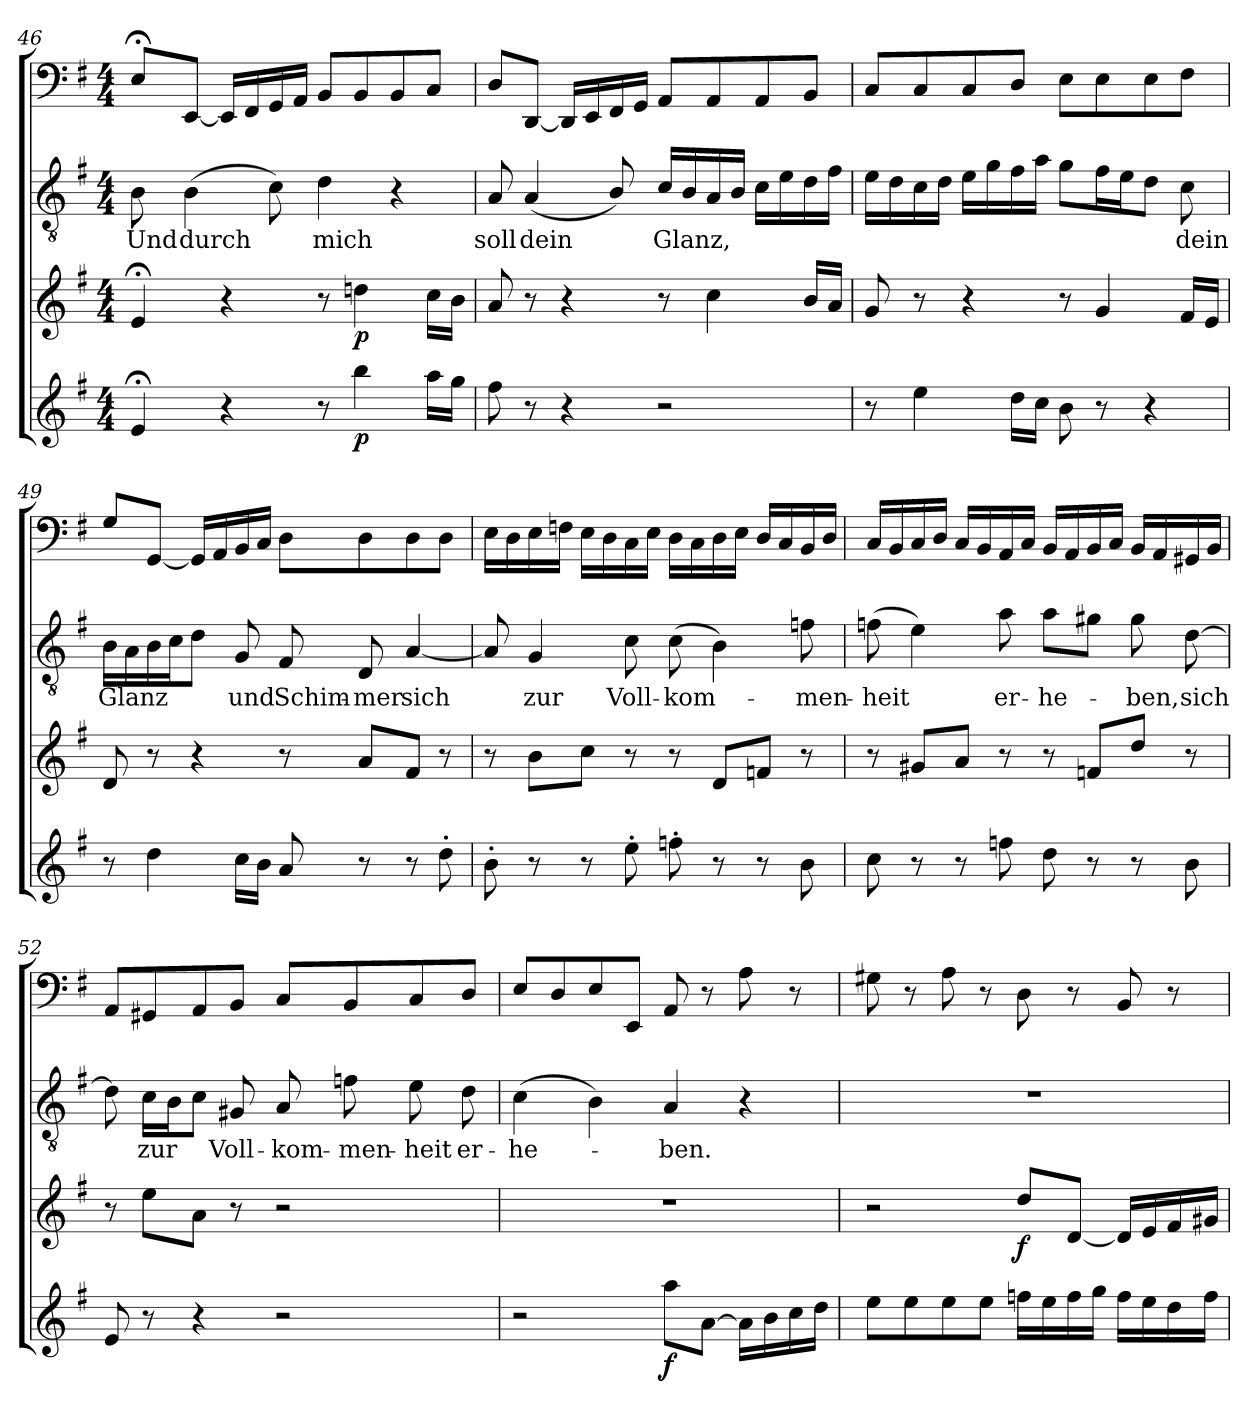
**kern	**dynam	**kern	**dynam	**kern	**text	**kern
*part4	*part4	*part3	*part3	*part2	*part2	*part1
*staff4	*staff4	*staff3	*staff3	*staff2	*staff2	*staff1
*clefG2	*	*clefG2	*	*clefGv2	*	*clefF4
*k[f#]	*	*k[f#]	*	*k[f#]	*	*k[f#]
*e:	*	*e:	*	*e:	*	*e:
*M4/4	*	*M4/4	*	*M4/4	*	*M4/4
=46	=46	=46	=46	=46	=46	=46
4e;</	.	4e;</	.	8B\	Und	8E;</L
.	.	.	.	(4B\	durch	[8EE/J
4r	.	4r	.	.	.	16EE/LL]
.	.	.	.	.	.	16FF#/
.	.	.	.	8c\)	.	16GG/
.	.	.	.	.	.	16AA/JJ
8r	.	8r	.	4d\	mich	8BB/L
4bb\	p	4ddn\	p	.	.	8BB/
.	.	.	.	4r	.	8BB/
16aa\LL	.	16cc\LL	.	.	.	8C/J
16gg\JJ	.	16b\JJ	.	.	.	.
=47	=47	=47	=47	=47	=47	=47
8ff#\	.	8a/	.	8A/	soll	8D/L
8r	.	8r	.	(4A/	dein	[8DD/J
4r	.	4r	.	.	.	16DD/LL]
.	.	.	.	.	.	16EE/
.	.	.	.	8B/)	.	16FF#/
.	.	.	.	.	.	16GG/JJ
2r	.	8r	.	16c/LL	Glanz,	8AA/L
.	.	.	.	16B/	.	.
.	.	4cc\	.	16A/	.	8AA/
.	.	.	.	16B/JJ	.	.
.	.	.	.	16c\LL	.	8AA/
.	.	.	.	16e\	.	.
.	.	16b/LL	.	16d\	.	8BB/J
.	.	16a/JJ	.	16f#\JJ	.	.
=48	=48	=48	=48	=48	=48	=48
8r	.	8g/	.	16e\LL	.	8C/L
.	.	.	.	16d\	.	.
4ee\	.	8r	.	16c\	.	8C/
.	.	.	.	16d\JJ	.	.
.	.	4r	.	16e\LL	.	8C/
.	.	.	.	16g\	.	.
16dd\LL	.	.	.	16f#\	.	8D/J
16cc\JJ	.	.	.	16a\JJ	.	.
8b\	.	8r	.	8g\L	.	8E\L
8r	.	4g/	.	16f#\L	.	8E\
.	.	.	.	16e\J	.	.
4r	.	.	.	8d\J	.	8E\
.	.	16f#/LL	.	8c\	dein	8F#\J
.	.	16e/JJ	.	.	.	.
=49	=49	=49	=49	=49	=49	=49
8r	.	8d/	.	16B\LL	Glanz	8G/L
.	.	.	.	16A\	.	.
4dd\	.	8r	.	16B\	.	[8GG/J
.	.	.	.	16c\J	.	.
.	.	4r	.	8d\J	.	16GG/LL]
.	.	.	.	.	.	16AA/
16cc\LL	.	.	.	8G/	und	16BB/
16b\JJ	.	.	.	.	.	16C/JJ
8a/	.	8r	.	8F#/	Schim-	8D\L
8r	.	8a/L	.	8D/	-mer	8D\
8r	.	8f#/J	.	[4A/	sich	8D\
8dd'\	.	8r	.	.	.	8D\J
=50	=50	=50	=50	=50	=50	=50
8b'\	.	8r	.	8A/]	.	16E\LL
.	.	.	.	.	.	16D\
8r	.	8b\L	.	4G/	zur	16E\
.	.	.	.	.	.	16Fn\JJ
8r	.	8cc\J	.	.	.	16E\LL
.	.	.	.	.	.	16D\
8ee'\	.	8r	.	8c\	Voll-	16C\
.	.	.	.	.	.	16E\JJ
8ffn'\	.	8r	.	(8c\	-kom-	16D\LL
.	.	.	.	.	.	16C\
8r	.	8d/L	.	4B\)	.	16D\
.	.	.	.	.	.	16E\JJ
8r	.	8fn/J	.	.	.	16D/LL
.	.	.	.	.	.	16C/
8b\	.	8r	.	8fn\	-men-	16BB/
.	.	.	.	.	.	16D/JJ
=51	=51	=51	=51	=51	=51	=51
8cc\	.	8r	.	(8fn\	-heit	16C/LL
.	.	.	.	.	.	16BB/
8r	.	8g#X/L	.	4e\)	.	16C/
.	.	.	.	.	.	16D/JJ
8r	.	8a/J	.	.	.	16C/LL
.	.	.	.	.	.	16BB/
8ffn\	.	8r	.	8a\	er-	16AA/
.	.	.	.	.	.	16C/JJ
8dd\	.	8r	.	8a\L	-he-	16BB/LL
.	.	.	.	.	.	16AA/
8r	.	8fn/L	.	8g#X\J	.	16BB/
.	.	.	.	.	.	16C/JJ
8r	.	8dd/J	.	8g#\	-ben,	16BB/LL
.	.	.	.	.	.	16AA/
8b\	.	8r	.	[8d\	sich	16GG#X/
.	.	.	.	.	.	16BB/JJ
=52	=52	=52	=52	=52	=52	=52
8e/	.	8r	.	8d\]	.	8AA/L
8r	.	8ee\L	.	16c\LL	zur	8GG#X/
.	.	.	.	16B\J	.	.
4r	.	8a\J	.	8c\J	.	8AA/
.	.	8r	.	8G#X/	Voll-	8BB/J
2r	.	2r	.	8A/	-kom-	8C/L
.	.	.	.	8fn\	-men-	8BB/
.	.	.	.	8e\	-heit	8C/
.	.	.	.	8d\	er-	8D/J
=53	=53	=53	=53	=53	=53	=53
2r	.	1r	.	(4c\	-he-	8E/L
.	.	.	.	.	.	8D/
.	.	.	.	4B\)	.	8E/
.	.	.	.	.	.	8EE/J
8aa\L	f	.	.	4A/	-ben.	8AA/
[8a\J	.	.	.	.	.	8r
16a\LL]	.	.	.	4r	.	8A\
16b\	.	.	.	.	.	.
16cc\	.	.	.	.	.	8r
16dd\JJ	.	.	.	.	.	.
=54	=54	=54	=54	=54	=54	=54
8ee\L	.	2r	.	1r	.	8G#X\
8ee\	.	.	.	.	.	8r
8ee\	.	.	.	.	.	8A\
8ee\J	.	.	.	.	.	8r
16ffn\LL	.	8dd/L	f	.	.	8D\
16ee\	.	.	.	.	.	.
16ff\	.	[8d/J	.	.	.	8r
16gg\JJ	.	.	.	.	.	.
16ff\LL	.	16d/LL]	.	.	.	8BB/
16ee\	.	16e/	.	.	.	.
16dd\	.	16f#/	.	.	.	8r
16ff\JJ	.	16g#X/JJ	.	.	.	.
=	=	=	=	=	=	=
*-	*-	*-	*-	*-	*-	*-
